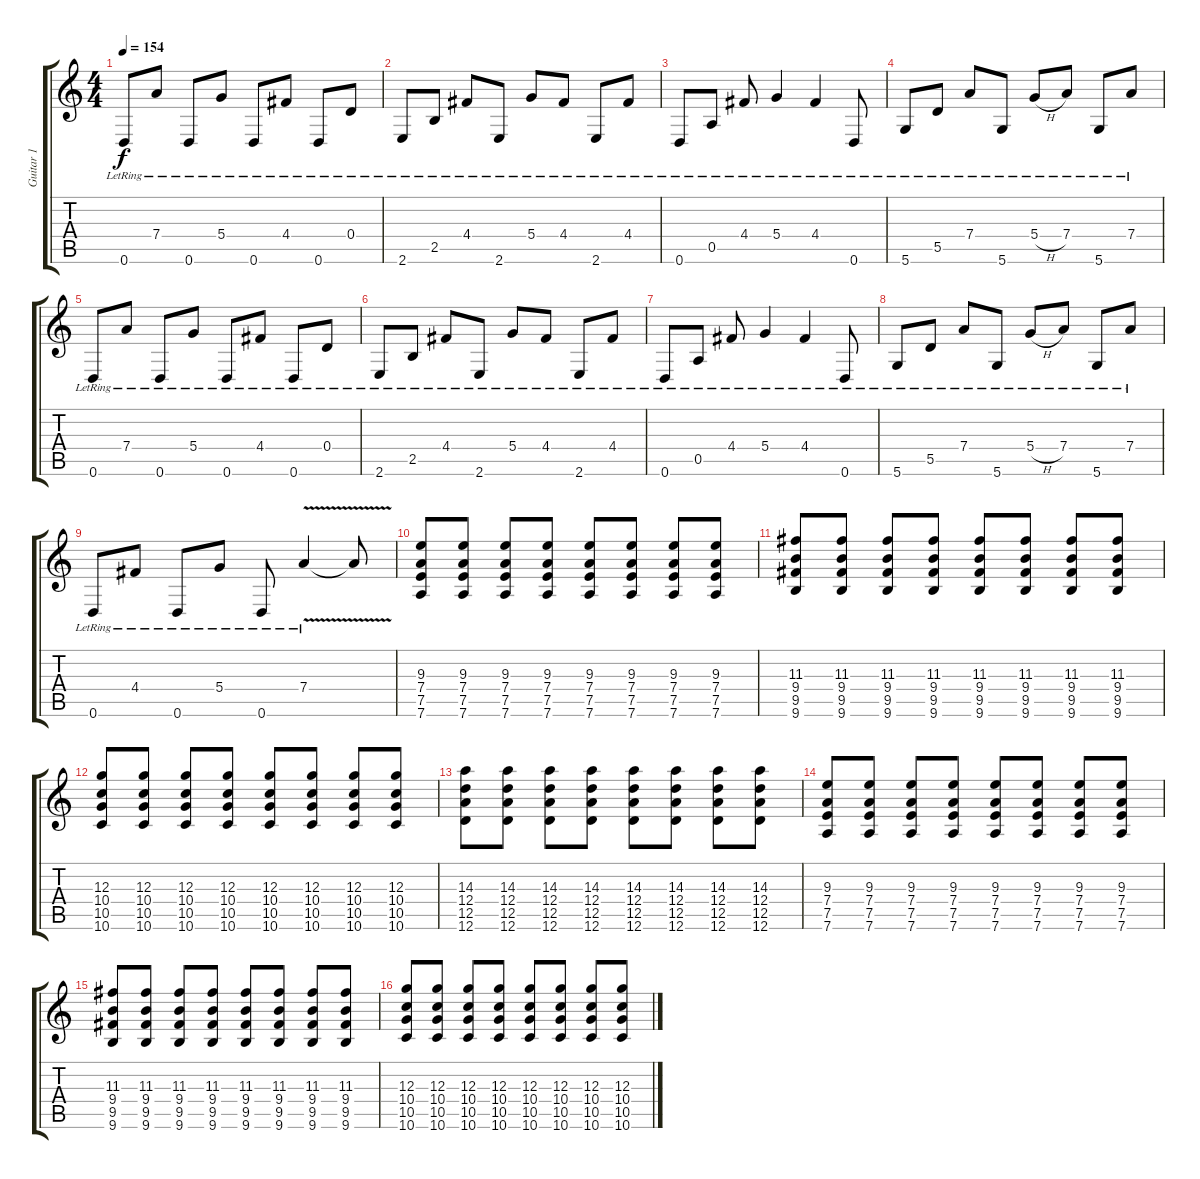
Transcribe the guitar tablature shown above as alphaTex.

\track ("Guitar 1" "Guitar 1") {instrument acousticguitarsteel}
\staff {score tabs}
\tuning (E4 B3 G3 D3 A2 D2) {hide}
\ts (4 4)
\tempo 154
\clef g2
\ks c
0.6{lr}.8{dy f} 7.4{lr}.8 0.6{lr}.8 5.4{lr}.8 0.6{lr}.8 4.4{lr}.8 0.6{lr}.8 0.4{lr}.8 |
2.6{lr}.8 2.5{lr}.8 4.4{lr}.8 2.6{lr}.8 5.4{lr}.8 4.4{lr}.8 2.6{lr}.8 4.4{lr}.8 |
0.6{lr}.8 0.5{lr}.8 4.4{lr}.8 5.4{lr}.4 4.4{lr}.4 0.6{lr}.8 |
5.6{lr}.8 5.5{lr}.8 7.4{lr}.8 5.6{lr}.8 5.4{h lr}.8 7.4{lr}.8 5.6{lr}.8 7.4{lr}.8 |
0.6{lr}.8 7.4{lr}.8 0.6{lr}.8 5.4{lr}.8 0.6{lr}.8 4.4{lr}.8 0.6{lr}.8 0.4{lr}.8 |
2.6{lr}.8 2.5{lr}.8 4.4{lr}.8 2.6{lr}.8 5.4{lr}.8 4.4{lr}.8 2.6{lr}.8 4.4{lr}.8 |
0.6{lr}.8 0.5{lr}.8 4.4{lr}.8 5.4{lr}.4 4.4{lr}.4 0.6{lr}.8 |
5.6{lr}.8 5.5{lr}.8 7.4{lr}.8 5.6{lr}.8 5.4{h lr}.8 7.4{lr}.8 5.6{lr}.8 7.4{lr}.8 |
0.6{lr}.8 4.4{lr}.8 0.6{lr}.8 5.4{lr}.8 0.6{lr}.8 7.4{v lr}.4 7.4{t}.8 |
(9.3 7.4 7.5 7.6).8 (9.3 7.4 7.5 7.6).8 (9.3 7.4 7.5 7.6).8 (9.3 7.4 7.5 7.6).8 (9.3 7.4 7.5 7.6).8 (9.3 7.4 7.5 7.6).8 (9.3 7.4 7.5 7.6).8 (9.3 7.4 7.5 7.6).8 |
(11.3 9.4 9.5 9.6).8 (11.3 9.4 9.5 9.6).8 (11.3 9.4 9.5 9.6).8 (11.3 9.4 9.5 9.6).8 (11.3 9.4 9.5 9.6).8 (11.3 9.4 9.5 9.6).8 (11.3 9.4 9.5 9.6).8 (11.3 9.4 9.5 9.6).8 |
(12.3 10.4 10.5 10.6).8 (12.3 10.4 10.5 10.6).8 (12.3 10.4 10.5 10.6).8 (12.3 10.4 10.5 10.6).8 (12.3 10.4 10.5 10.6).8 (12.3 10.4 10.5 10.6).8 (12.3 10.4 10.5 10.6).8 (12.3 10.4 10.5 10.6).8 |
(14.3 12.4 12.5 12.6).8 (14.3 12.4 12.5 12.6).8 (14.3 12.4 12.5 12.6).8 (14.3 12.4 12.5 12.6).8 (14.3 12.4 12.5 12.6).8 (14.3 12.4 12.5 12.6).8 (14.3 12.4 12.5 12.6).8 (14.3 12.4 12.5 12.6).8 |
(9.3 7.4 7.5 7.6).8 (9.3 7.4 7.5 7.6).8 (9.3 7.4 7.5 7.6).8 (9.3 7.4 7.5 7.6).8 (9.3 7.4 7.5 7.6).8 (9.3 7.4 7.5 7.6).8 (9.3 7.4 7.5 7.6).8 (9.3 7.4 7.5 7.6).8 |
(11.3 9.4 9.5 9.6).8 (11.3 9.4 9.5 9.6).8 (11.3 9.4 9.5 9.6).8 (11.3 9.4 9.5 9.6).8 (11.3 9.4 9.5 9.6).8 (11.3 9.4 9.5 9.6).8 (11.3 9.4 9.5 9.6).8 (11.3 9.4 9.5 9.6).8 |
(12.3 10.4 10.5 10.6).8 (12.3 10.4 10.5 10.6).8 (12.3 10.4 10.5 10.6).8 (12.3 10.4 10.5 10.6).8 (12.3 10.4 10.5 10.6).8 (12.3 10.4 10.5 10.6).8 (12.3 10.4 10.5 10.6).8 (12.3 10.4 10.5 10.6).8
